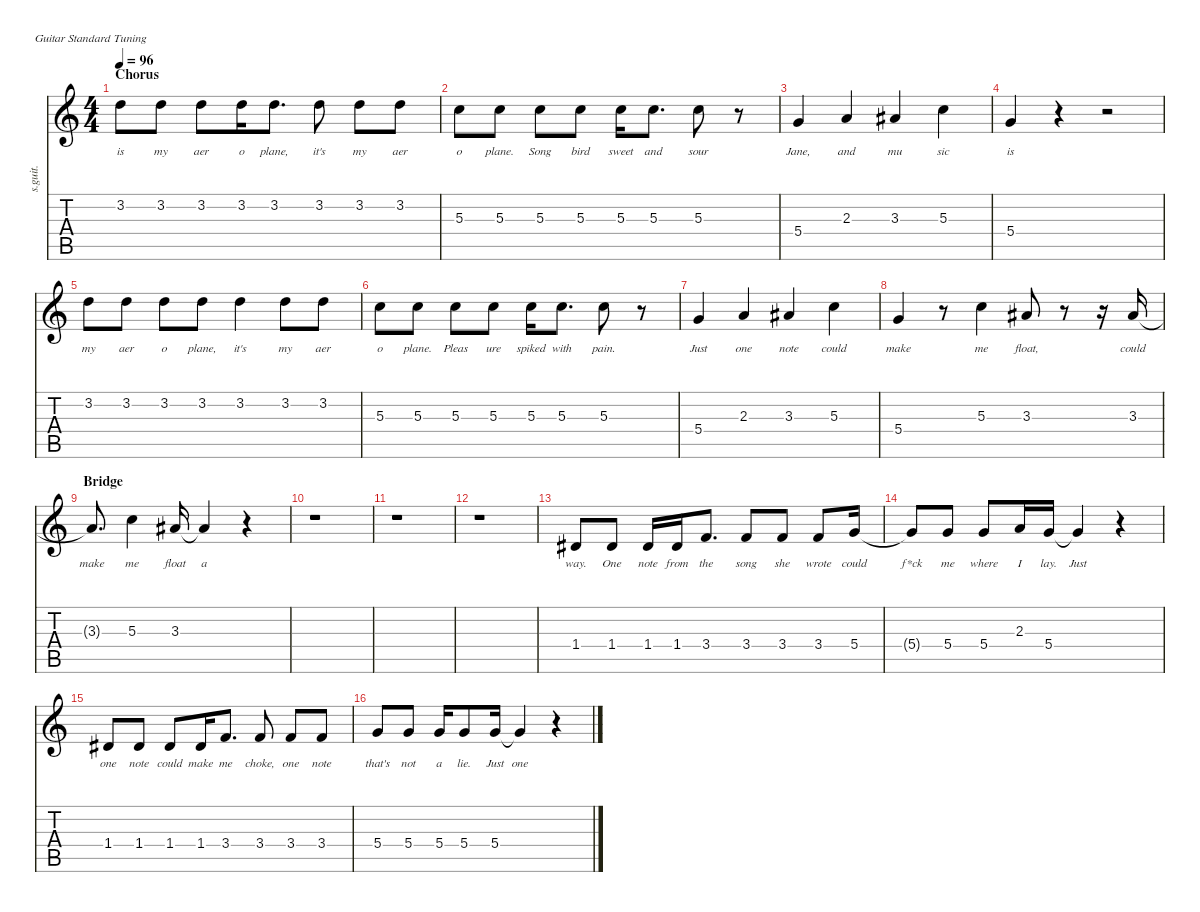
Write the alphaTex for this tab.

\defaultSystemsLayout 4
\hideDynamics
\bracketExtendMode nobrackets
\track ("Anthony Kiedis (Vocals)" "s.guit.") {instrument clarinet}
\staff {score tabs}
\tuning (E4 B3 G3 D3 A2 E2)
\displaytranspose 12
\ts (4 4)
\section ("" "Chorus")
\tempo 96
\clef g2
\ks c
3.2.8{lyrics (0 "is") lyrics (1 "") lyrics (2 "") lyrics (3 "") lyrics (4 "") dy f} 3.2.8{lyrics (0 "my") lyrics (1 "") lyrics (2 "") lyrics (3 "") lyrics (4 "")} 3.2.8{lyrics (0 "aer") lyrics (1 "") lyrics (2 "") lyrics (3 "") lyrics (4 "")} 3.2.16{lyrics (0 "o") lyrics (1 "") lyrics (2 "") lyrics (3 "") lyrics (4 "")} 3.2.8{d lyrics (0 "plane,") lyrics (1 "") lyrics (2 "") lyrics (3 "") lyrics (4 "")} 3.2.8{lyrics (0 "it's") lyrics (1 "") lyrics (2 "") lyrics (3 "") lyrics (4 "")} 3.2.8{lyrics (0 "my") lyrics (1 "") lyrics (2 "") lyrics (3 "") lyrics (4 "")} 3.2.8{lyrics (0 "aer") lyrics (1 "") lyrics (2 "") lyrics (3 "") lyrics (4 "")} |
5.3.8{lyrics (0 "o") lyrics (1 "") lyrics (2 "") lyrics (3 "") lyrics (4 "")} 5.3.8{lyrics (0 "plane.") lyrics (1 "") lyrics (2 "") lyrics (3 "") lyrics (4 "")} 5.3.8{lyrics (0 "Song") lyrics (1 "") lyrics (2 "") lyrics (3 "") lyrics (4 "")} 5.3.8{lyrics (0 "bird") lyrics (1 "") lyrics (2 "") lyrics (3 "") lyrics (4 "")} 5.3.16{lyrics (0 "sweet") lyrics (1 "") lyrics (2 "") lyrics (3 "") lyrics (4 "")} 5.3.8{d lyrics (0 "and") lyrics (1 "") lyrics (2 "") lyrics (3 "") lyrics (4 "")} 5.3.8{lyrics (0 "sour") lyrics (1 "") lyrics (2 "") lyrics (3 "") lyrics (4 "")} r.8 |
5.4.4{lyrics (0 "Jane,") lyrics (1 "") lyrics (2 "") lyrics (3 "") lyrics (4 "")} 2.3.4{lyrics (0 "and") lyrics (1 "") lyrics (2 "") lyrics (3 "") lyrics (4 "")} 3.3{acc #}.4{lyrics (0 "mu") lyrics (1 "") lyrics (2 "") lyrics (3 "") lyrics (4 "")} 5.3.4{lyrics (0 "sic") lyrics (1 "") lyrics (2 "") lyrics (3 "") lyrics (4 "")} |
5.4.4{lyrics (0 "is") lyrics (1 "") lyrics (2 "") lyrics (3 "") lyrics (4 "")} r.4 r.2 |
3.2.8{lyrics (0 "my") lyrics (1 "") lyrics (2 "") lyrics (3 "") lyrics (4 "")} 3.2.8{lyrics (0 "aer") lyrics (1 "") lyrics (2 "") lyrics (3 "") lyrics (4 "")} 3.2.8{lyrics (0 "o") lyrics (1 "") lyrics (2 "") lyrics (3 "") lyrics (4 "")} 3.2.8{lyrics (0 "plane,") lyrics (1 "") lyrics (2 "") lyrics (3 "") lyrics (4 "")} 3.2.4{lyrics (0 "it's") lyrics (1 "") lyrics (2 "") lyrics (3 "") lyrics (4 "")} 3.2.8{lyrics (0 "my") lyrics (1 "") lyrics (2 "") lyrics (3 "") lyrics (4 "")} 3.2.8{lyrics (0 "aer") lyrics (1 "") lyrics (2 "") lyrics (3 "") lyrics (4 "")} |
5.3.8{lyrics (0 "o") lyrics (1 "") lyrics (2 "") lyrics (3 "") lyrics (4 "")} 5.3.8{lyrics (0 "plane.") lyrics (1 "") lyrics (2 "") lyrics (3 "") lyrics (4 "")} 5.3.8{lyrics (0 "Pleas") lyrics (1 "") lyrics (2 "") lyrics (3 "") lyrics (4 "")} 5.3.8{lyrics (0 "ure") lyrics (1 "") lyrics (2 "") lyrics (3 "") lyrics (4 "")} 5.3.16{lyrics (0 "spiked") lyrics (1 "") lyrics (2 "") lyrics (3 "") lyrics (4 "")} 5.3.8{d lyrics (0 "with") lyrics (1 "") lyrics (2 "") lyrics (3 "") lyrics (4 "")} 5.3.8{lyrics (0 "pain.") lyrics (1 "") lyrics (2 "") lyrics (3 "") lyrics (4 "")} r.8 |
5.4.4{lyrics (0 "Just") lyrics (1 "") lyrics (2 "") lyrics (3 "") lyrics (4 "")} 2.3.4{lyrics (0 "one") lyrics (1 "") lyrics (2 "") lyrics (3 "") lyrics (4 "")} 3.3{acc #}.4{lyrics (0 "note") lyrics (1 "") lyrics (2 "") lyrics (3 "") lyrics (4 "")} 5.3.4{lyrics (0 "could") lyrics (1 "") lyrics (2 "") lyrics (3 "") lyrics (4 "")} |
5.4.4{lyrics (0 "make") lyrics (1 "") lyrics (2 "") lyrics (3 "") lyrics (4 "")} r.8 5.3.4{lyrics (0 "me") lyrics (1 "") lyrics (2 "") lyrics (3 "") lyrics (4 "")} 3.3{acc #}.8{lyrics (0 "float,") lyrics (1 "") lyrics (2 "") lyrics (3 "") lyrics (4 "")} r.8 r.16 3.3{acc #}.16{lyrics (0 "could") lyrics (1 "") lyrics (2 "") lyrics (3 "") lyrics (4 "")} |
\section ("" "Bridge")
3.3{t acc #}.8{d lyrics (0 "make") lyrics (1 "") lyrics (2 "") lyrics (3 "") lyrics (4 "")} 5.3.4{lyrics (0 "me") lyrics (1 "") lyrics (2 "") lyrics (3 "") lyrics (4 "")} 3.3{acc #}.16{lyrics (0 "float") lyrics (1 "") lyrics (2 "") lyrics (3 "") lyrics (4 "")} 3.3{t acc #}.4{lyrics (0 "a") lyrics (1 "") lyrics (2 "") lyrics (3 "") lyrics (4 "")} r.4 |
r.1 |
r.1 |
r.1 |
1.4{acc #}.8{lyrics (0 "way.") lyrics (1 "") lyrics (2 "") lyrics (3 "") lyrics (4 "")} 1.4{acc #}.8{lyrics (0 "One") lyrics (1 "") lyrics (2 "") lyrics (3 "") lyrics (4 "")} 1.4{acc #}.16{lyrics (0 "note") lyrics (1 "") lyrics (2 "") lyrics (3 "") lyrics (4 "")} 1.4{acc #}.16{lyrics (0 "from") lyrics (1 "") lyrics (2 "") lyrics (3 "") lyrics (4 "")} 3.4.8{d lyrics (0 "the") lyrics (1 "") lyrics (2 "") lyrics (3 "") lyrics (4 "")} 3.4.8{lyrics (0 "song") lyrics (1 "") lyrics (2 "") lyrics (3 "") lyrics (4 "")} 3.4.8{lyrics (0 "she") lyrics (1 "") lyrics (2 "") lyrics (3 "") lyrics (4 "")} 3.4.8{lyrics (0 "wrote") lyrics (1 "") lyrics (2 "") lyrics (3 "") lyrics (4 "")} 5.4.16{lyrics (0 "could") lyrics (1 "") lyrics (2 "") lyrics (3 "") lyrics (4 "")} |
5.4{t}.8{lyrics (0 "f*ck") lyrics (1 "") lyrics (2 "") lyrics (3 "") lyrics (4 "")} 5.4.8{lyrics (0 "me") lyrics (1 "") lyrics (2 "") lyrics (3 "") lyrics (4 "")} 5.4.8{lyrics (0 "where") lyrics (1 "") lyrics (2 "") lyrics (3 "") lyrics (4 "")} 2.3.16{lyrics (0 "I") lyrics (1 "") lyrics (2 "") lyrics (3 "") lyrics (4 "")} 5.4.16{lyrics (0 "lay.") lyrics (1 "") lyrics (2 "") lyrics (3 "") lyrics (4 "")} 5.4{t}.4{lyrics (0 "Just") lyrics (1 "") lyrics (2 "") lyrics (3 "") lyrics (4 "")} r.4 |
1.4{acc #}.8{lyrics (0 "one") lyrics (1 "") lyrics (2 "") lyrics (3 "") lyrics (4 "")} 1.4{acc #}.8{lyrics (0 "note") lyrics (1 "") lyrics (2 "") lyrics (3 "") lyrics (4 "")} 1.4{acc #}.8{lyrics (0 "could") lyrics (1 "") lyrics (2 "") lyrics (3 "") lyrics (4 "")} 1.4{acc #}.16{lyrics (0 "make") lyrics (1 "") lyrics (2 "") lyrics (3 "") lyrics (4 "")} 3.4.8{d lyrics (0 "me") lyrics (1 "") lyrics (2 "") lyrics (3 "") lyrics (4 "")} 3.4.8{lyrics (0 "choke,") lyrics (1 "") lyrics (2 "") lyrics (3 "") lyrics (4 "")} 3.4.8{lyrics (0 "one") lyrics (1 "") lyrics (2 "") lyrics (3 "") lyrics (4 "")} 3.4.8{lyrics (0 "note") lyrics (1 "") lyrics (2 "") lyrics (3 "") lyrics (4 "")} |
5.4.8{lyrics (0 "that's") lyrics (1 "") lyrics (2 "") lyrics (3 "") lyrics (4 "")} 5.4.8{lyrics (0 "not") lyrics (1 "") lyrics (2 "") lyrics (3 "") lyrics (4 "")} 5.4.16{lyrics (0 "a") lyrics (1 "") lyrics (2 "") lyrics (3 "") lyrics (4 "")} 5.4.8{lyrics (0 "lie.") lyrics (1 "") lyrics (2 "") lyrics (3 "") lyrics (4 "")} 5.4.16{lyrics (0 "Just") lyrics (1 "") lyrics (2 "") lyrics (3 "") lyrics (4 "")} 5.4{t}.4{lyrics (0 "one") lyrics (1 "") lyrics (2 "") lyrics (3 "") lyrics (4 "")} r.4
